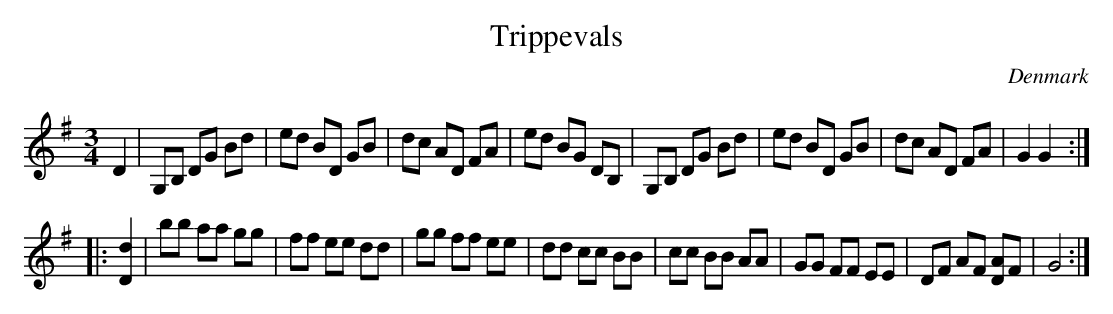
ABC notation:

X:1
T:Trippevals
O:Denmark
M:3/4
K:G
D2|\
G,B, DG Bd | ed BD GB | dc AD FA | ed BG DB, |\
G,B, DG Bd | ed BD GB | dc AD FA | G2G2 :|
|: [D2d2] |\
bb aa gg | ff ee dd | gg ff ee | dd cc BB |\
cc BB AA | GG FF EE | DF AF [DA]F | G4 :|
